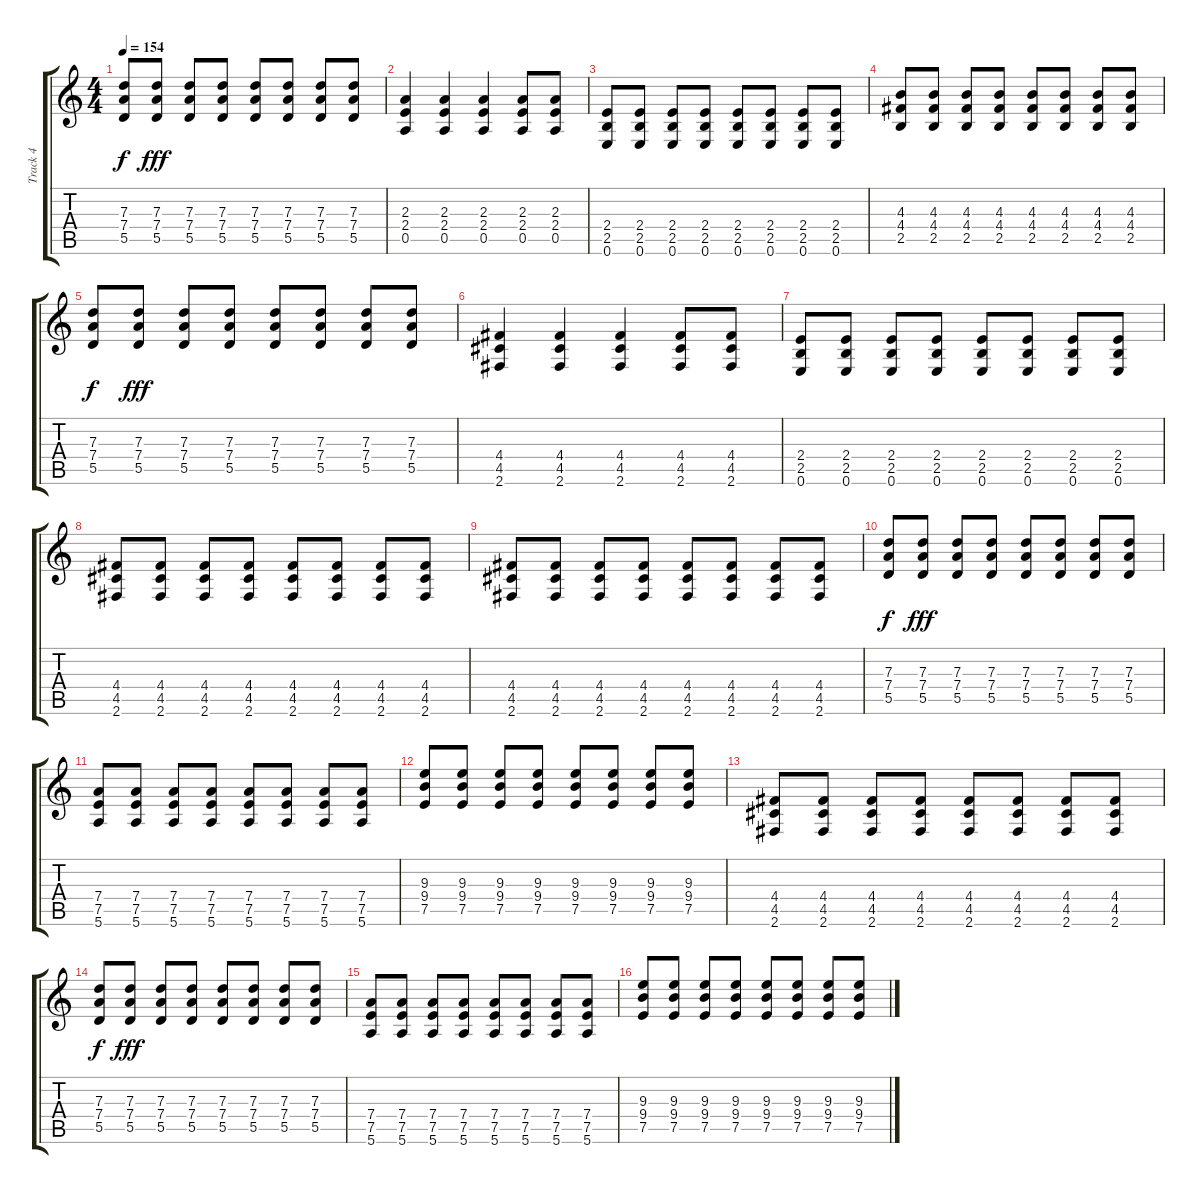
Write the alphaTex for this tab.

\track ("Track 4" "Track 4") {instrument overdrivenguitar}
\staff {score tabs}
\tuning (E4 B3 G3 D3 A2 E2) {hide}
\ts (4 4)
\tempo 154
\clef g2
\ks c
(7.3 7.4 5.5).8{dy f} (7.3 7.4 5.5).8{dy fff} (7.3 7.4 5.5).8 (7.3 7.4 5.5).8 (7.3 7.4 5.5).8 (7.3 7.4 5.5).8 (7.3 7.4 5.5).8 (7.3 7.4 5.5).8 |
(2.3 2.4 0.5).4 (2.3 2.4 0.5).4 (2.3 2.4 0.5).4 (2.3 2.4 0.5).8 (2.3 2.4 0.5).8 |
(2.4 2.5 0.6).8 (2.4 2.5 0.6).8 (2.4 2.5 0.6).8 (2.4 2.5 0.6).8 (2.4 2.5 0.6).8 (2.4 2.5 0.6).8 (2.4 2.5 0.6).8 (2.4 2.5 0.6).8 |
(4.3 4.4 2.5).8 (4.3 4.4 2.5).8 (4.3 4.4 2.5).8 (4.3 4.4 2.5).8 (4.3 4.4 2.5).8 (4.3 4.4 2.5).8 (4.3 4.4 2.5).8 (4.3 4.4 2.5).8 |
(7.3 7.4 5.5).8{dy f} (7.3 7.4 5.5).8{dy fff} (7.3 7.4 5.5).8 (7.3 7.4 5.5).8 (7.3 7.4 5.5).8 (7.3 7.4 5.5).8 (7.3 7.4 5.5).8 (7.3 7.4 5.5).8 |
(4.4 4.5 2.6).4 (4.4 4.5 2.6).4 (4.4 4.5 2.6).4 (4.4 4.5 2.6).8 (4.4 4.5 2.6).8 |
(2.4 2.5 0.6).8 (2.4 2.5 0.6).8 (2.4 2.5 0.6).8 (2.4 2.5 0.6).8 (2.4 2.5 0.6).8 (2.4 2.5 0.6).8 (2.4 2.5 0.6).8 (2.4 2.5 0.6).8 |
(4.4 4.5 2.6).8 (4.4 4.5 2.6).8 (4.4 4.5 2.6).8 (4.4 4.5 2.6).8 (4.4 4.5 2.6).8 (4.4 4.5 2.6).8 (4.4 4.5 2.6).8 (4.4 4.5 2.6).8 |
(4.4 4.5 2.6).8 (4.4 4.5 2.6).8 (4.4 4.5 2.6).8 (4.4 4.5 2.6).8 (4.4 4.5 2.6).8 (4.4 4.5 2.6).8 (4.4 4.5 2.6).8 (4.4 4.5 2.6).8 |
(7.3 7.4 5.5).8{dy f} (7.3 7.4 5.5).8{dy fff} (7.3 7.4 5.5).8 (7.3 7.4 5.5).8 (7.3 7.4 5.5).8 (7.3 7.4 5.5).8 (7.3 7.4 5.5).8 (7.3 7.4 5.5).8 |
(7.4 7.5 5.6).8 (7.4 7.5 5.6).8 (7.4 7.5 5.6).8 (7.4 7.5 5.6).8 (7.4 7.5 5.6).8 (7.4 7.5 5.6).8 (7.4 7.5 5.6).8 (7.4 7.5 5.6).8 |
(9.3 9.4 7.5).8 (9.3 9.4 7.5).8 (9.3 9.4 7.5).8 (9.3 9.4 7.5).8 (9.3 9.4 7.5).8 (9.3 9.4 7.5).8 (9.3 9.4 7.5).8 (9.3 9.4 7.5).8 |
(4.4 4.5 2.6).8 (4.4 4.5 2.6).8 (4.4 4.5 2.6).8 (4.4 4.5 2.6).8 (4.4 4.5 2.6).8 (4.4 4.5 2.6).8 (4.4 4.5 2.6).8 (4.4 4.5 2.6).8 |
(7.3 7.4 5.5).8{dy f} (7.3 7.4 5.5).8{dy fff} (7.3 7.4 5.5).8 (7.3 7.4 5.5).8 (7.3 7.4 5.5).8 (7.3 7.4 5.5).8 (7.3 7.4 5.5).8 (7.3 7.4 5.5).8 |
(7.4 7.5 5.6).8 (7.4 7.5 5.6).8 (7.4 7.5 5.6).8 (7.4 7.5 5.6).8 (7.4 7.5 5.6).8 (7.4 7.5 5.6).8 (7.4 7.5 5.6).8 (7.4 7.5 5.6).8 |
(9.3 9.4 7.5).8 (9.3 9.4 7.5).8 (9.3 9.4 7.5).8 (9.3 9.4 7.5).8 (9.3 9.4 7.5).8 (9.3 9.4 7.5).8 (9.3 9.4 7.5).8 (9.3 9.4 7.5).8
